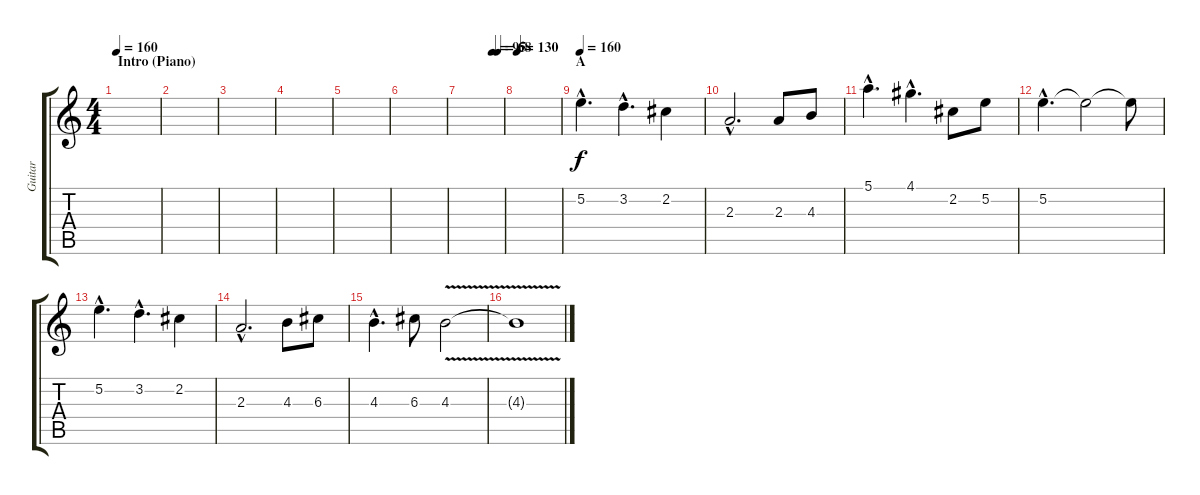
\track ("Guitar" "Guitar") {instrument overdrivenguitar}
\staff {score tabs}
\tuning (E4 B3 G3 D3 A2 E2) {hide}
\ts (4 4)
\section ("" "Intro (Piano)")
\tempo 160
\tempo 130
\tempo 160
\clef g2
\ks c
|
|
|
|
|
|
\tempo (95 0.75)
\tempo (68 0.875)
|
\tempo 130
|
\section ("" "A")
\tempo 160
5.2{hac}.4{d} 3.2{hac}.4{d} 2.2.4 |
2.3{hac}.2{d} 2.3.8 4.3.8 |
5.1{hac}.4{d} 4.1{hac}.4{d} 2.2.8 5.2.8 |
5.2{hac}.4{d} 5.2{t}.2 5.2{t}.8 |
5.2{hac}.4{d} 3.2{hac}.4{d} 2.2.4 |
2.3{hac}.2{d} 4.3.8 6.3.8 |
4.3{hac}.4{d} 6.3.8 4.3{v}.2 |
4.3{t}.1
